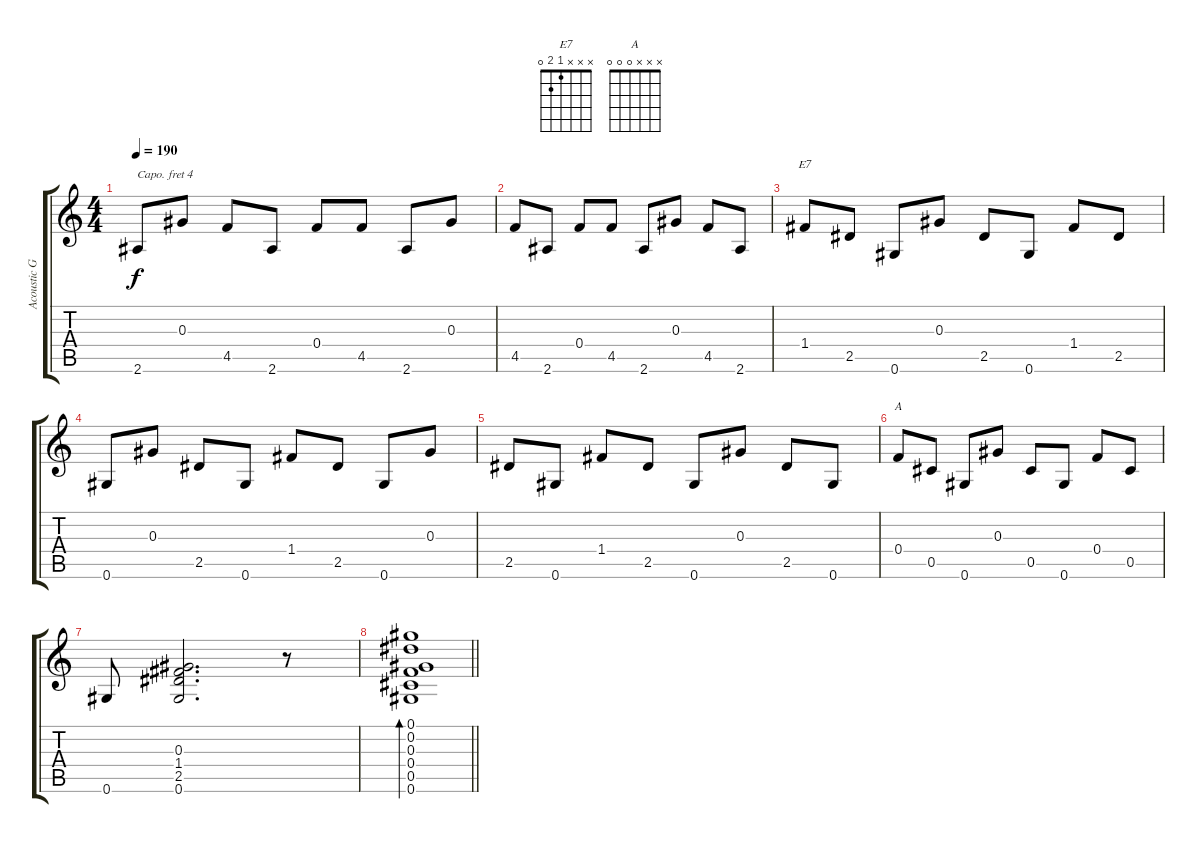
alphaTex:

\track ("Acoustic Guitar" "Acoustic G") {instrument acousticguitarsteel}
\staff {score tabs}
\capo 4
\tuning (E4 B3 E3 Db3 A2 E2) {hide}
\chord ("E7" x x x 1 2 0)
\chord ("A" x x x 0 0 0)
\ts (4 4)
\tempo 190
\clef g2
\ks c
2.6.8{dy f} 0.3.8 4.5.8 2.6.8 0.4.8 4.5.8 2.6.8 0.3.8 |
4.5.8 2.6.8 0.4.8 4.5.8 2.6.8 0.3.8 4.5.8 2.6.8 |
1.4.8{ch "E7"} 2.5.8 0.6.8 0.3.8 2.5.8 0.6.8 1.4.8 2.5.8 |
0.6.8 0.3.8 2.5.8 0.6.8 1.4.8 2.5.8 0.6.8 0.3.8 |
2.5.8 0.6.8 1.4.8 2.5.8 0.6.8 0.3.8 2.5.8 0.6.8 |
0.4.8{ch "A"} 0.5.8 0.6.8 0.3.8 0.5.8 0.6.8 0.4.8 0.5.8 |
0.6.8 (0.3 1.4 2.5 0.6).2{d} r.8 |
\barLineRight lightlight
(0.1 0.2 0.3 0.4 0.5 0.6).1{bd 480}
